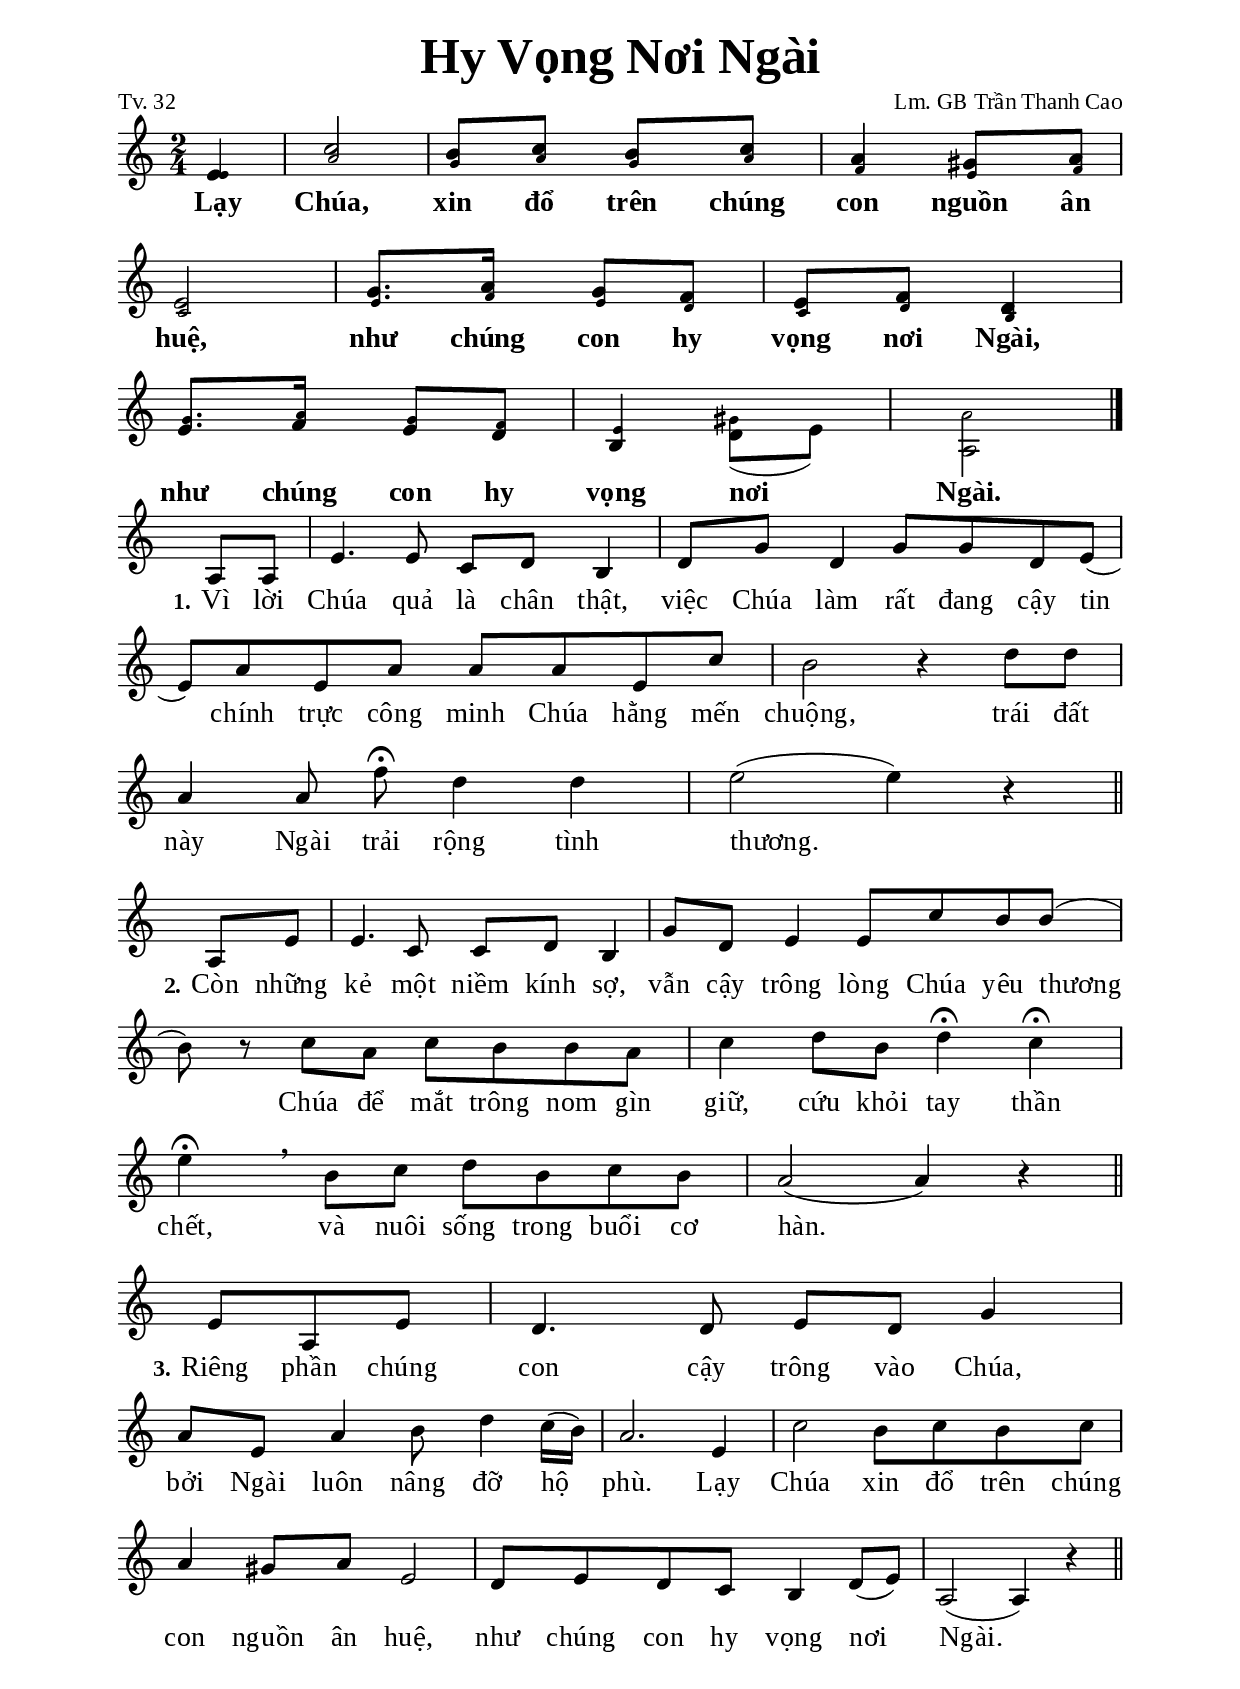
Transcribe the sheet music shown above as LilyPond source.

% Cài đặt chung
\version "2.22.1"
\include "english.ly"

\header {
  title = \markup { \fontsize #3 "Hy Vọng Nơi Ngài" }
  poet = "Tv. 32"
  composer = "Lm. GB Trần Thanh Cao"
  %arranger = " "
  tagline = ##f
}

% Nhạc điệp khúc
nhacDiepKhucSop = \relative c' {
  %\autoBeamOff
  \partial 4 e4 |
  c'2 |
  b8 c b c |
  a4 gs8 a |
  e2 |
  g8. a16 g8 f |
  e f d4 |
  %\stemDown
  e8. f16 e8 d |
  b4 d8 _(e) 
  a,2 \bar "|."
}

nhacDiepKhucBas = \relative c' {
  %\autoBeamOff
  \partial 4 e4 |
  a2 |
  g8 a g a |
  f4 e8 f |
  c2 |
  e8. f16 e8 d |
  c d b4 |
  %\stemUp
  g'8. a16 g8 f |
  e4 \stemDown gs |
  a2
}

% Nhạc phiên khúc
nhacPhienKhucMot = \relative c' {
  \partial 4 a8 a |
  e'4. e8 c d b4 |
  d8 g d4 g8 g d e ( |
  e) a e a a a e c' |
  b2 r4 d8 d |
  a4
  \autoBeamOff
  a8 f' \fermata
  \autoBeamOn
  d4 d |
  e2 (e4) r \bar "||"
}

nhacPhienKhucHai = \relative c' {
  \partial 4 a8 e' |
  e4. c8 c d b4 |
  g'8 d e4 e8 c' b b ( |
  b) r c a c b b a |
  c4 d8 b d4 \fermata c \fermata |
  e \fermata \breathe b8 c d b c b |
  a2 (a4) r \bar "||"
}

nhacPhienKhucBa = \relative c' {
  \partial 4. e8 a, e' |
  d4. d8 e d g4 |
  a8 e a4 b8 d4 c16 (b) |
  a2. e4 |
  c'2 b8 c b c |
  a4 gs8 a e2 |
  d8 e d c b4 d8 (e) |
  a,2 (a4) r \bar "||"
}

% Lời điệp khúc
loiDiepKhuc = \lyricmode {
  Lạy Chúa, xin đổ trên chúng con nguồn ân huệ,
  như chúng con hy vọng nơi Ngài,
  như chúng con hy vọng nơi Ngài.
}

% Lời phiên khúc
loiPhienKhucMot = \lyricmode {
  \set stanza = #"1."
  Vì lời Chúa quả là chân thật,
  việc Chúa làm rất đang cậy tin
  chính trực công minh Chúa hằng mến chuộng,
  trái đất này Ngài trải rộng tình thương.
}

loiPhienKhucHai = \lyricmode {
  \set stanza = #"2."
  Còn những kẻ một niềm kính sợ,
  vẫn cậy trông lòng Chúa yêu thương
  Chúa để mắt trông nom gìn giữ,
  cứu khỏi tay thần chết,
  và nuôi sống trong buổi cơ hàn.
}

loiPhienKhucBa = \lyricmode {
  \set stanza = #"3."
  Riêng phần chúng con cậy trông vào Chúa,
  bởi Ngài luôn nâng đỡ hộ phù.
  Lạy Chúa xin đổ trên chúng con nguồn ân huệ,
  như chúng con hy vọng nơi Ngài.
}


% Dàn trang
\paper {
  #(set-paper-size "a4")
  top-margin = 10\mm
  bottom-margin = 10\mm
  left-margin = 20\mm
  right-margin = 20\mm
  indent = #0
  #(define fonts
    (make-pango-font-tree
      "Liberation Serif"
      "Liberation Serif"
      "Liberation Serif"
      (/ 20 20)))
  page-count = #1
  system-system-spacing = #'((basic-distance . 13))
  score-system-spacing = #'((basic-distance . 13))
}

% Thiết lập tông và nhịp
TongNhip = { \key c \major \time 2/4 }


% Đổi kích thước nốt cho bè phụ
notBePhu =
#(define-music-function
   (font-size music)
   (number? ly:music?)
   (map (lambda (m)
         (ly:music-set-property! m 'tweaks
          (cons `(font-size . ,font-size)
           (ly:music-property m 'tweaks))))
    (extract-typed-music music 'rhythmic-event))
   music)

\score {
  \new ChoirStaff <<
    \new Staff = diepKhuc \with {
        \consists "Merge_rests_engraver"
        %\magnifyStaff #(magstep +1)
        printPartCombineTexts = ##f
      }
      <<
      \new Voice \TongNhip \partCombine
        { \partCombineChords \nhacDiepKhucSop }
        { \stemUp \notBePhu -3 \nhacDiepKhucBas }
      \new NullVoice = nhacThamChieu \nhacDiepKhucSop
      \new Lyrics \lyricsto nhacThamChieu \loiDiepKhuc
      >>
  >>
  \layout {
    \override Lyrics.LyricText.font-series = #'bold
    \override Lyrics.LyricText.font-size = #+2
    \override Lyrics.LyricSpace.minimum-distance = #5
    \override Score.BarNumber.break-visibility = ##(#f #f #f)
    \override Score.SpacingSpanner.uniform-stretching = ##t
  }
}


%{
\score {
  \new ChoirStaff <<
    \new Staff = diepKhuc \with {
        \consists "Merge_rests_engraver"
        \magnifyStaff #(magstep +1)
      }
      <<
      \new Voice = beSop {
        \voiceOne \key c \major \time 2/4 \nhacDiepKhucSop
      }
      \new Voice = beBas {
        \override NoteHead.font-size = #-2
        \voiceTwo \key c \major \time 2/4 \nhacDiepKhucBas
      }
    >>
    \new Lyrics \lyricsto beSop \loiDiepKhuc
  >>
  \layout {
    \override Lyrics.LyricText.font-series = #'bold
    \override Lyrics.LyricText.font-size = #+3
    \override Lyrics.LyricSpace.minimum-distance = #4.0
    \override Score.BarNumber.break-visibility = ##(#f #f #f)
    \override Score.SpacingSpanner.uniform-stretching = ##t
  }
}
%}

\score {
  \new ChoirStaff <<
    \new Staff = phienKhuc \with {
        %\magnifyStaff #(magstep +1)
      }
      <<
      \new Voice = beSop {
        \key c \major \time 4/4 \nhacPhienKhucMot
      }
    >>
    \new Lyrics \lyricsto beSop \loiPhienKhucMot
  >>
  \layout {
    \override Staff.TimeSignature.transparent = ##t
    \override Lyrics.LyricText.font-size = #+2
    \override Lyrics.LyricSpace.minimum-distance = #2.2
    \override Score.BarNumber.break-visibility = ##(#f #f #f)
    \override Score.SpacingSpanner.uniform-stretching = ##t
  }
}

\score {
  \new ChoirStaff <<
    \new Staff = phienKhuc \with {
        %\magnifyStaff #(magstep +1)
      }
      <<
      \new Voice = beSop {
        \key c \major \time 4/4 \nhacPhienKhucHai
      }
    >>
    \new Lyrics \lyricsto beSop \loiPhienKhucHai
  >>
  \layout {
    \override Staff.TimeSignature.transparent = ##t
    \override Lyrics.LyricText.font-size = #+2
    \override Lyrics.LyricSpace.minimum-distance = #1.5
    \override Score.BarNumber.break-visibility = ##(#f #f #f)
    \override Score.SpacingSpanner.uniform-stretching = ##t
  }
}

\score {
  \new ChoirStaff <<
    \new Staff = phienKhuc \with {
        %\magnifyStaff #(magstep +1)
      }
      <<
      \new Voice = beSop {
        \key c \major \time 4/4 \nhacPhienKhucBa
      }
    >>
    \new Lyrics \lyricsto beSop \loiPhienKhucBa
  >>
  \layout {
    \override Staff.TimeSignature.transparent = ##t
    \override Lyrics.LyricText.font-size = #+2
    \override Lyrics.LyricSpace.minimum-distance = #2.5
    \override Score.BarNumber.break-visibility = ##(#f #f #f)
    \override Score.SpacingSpanner.uniform-stretching = ##t
  }
}
